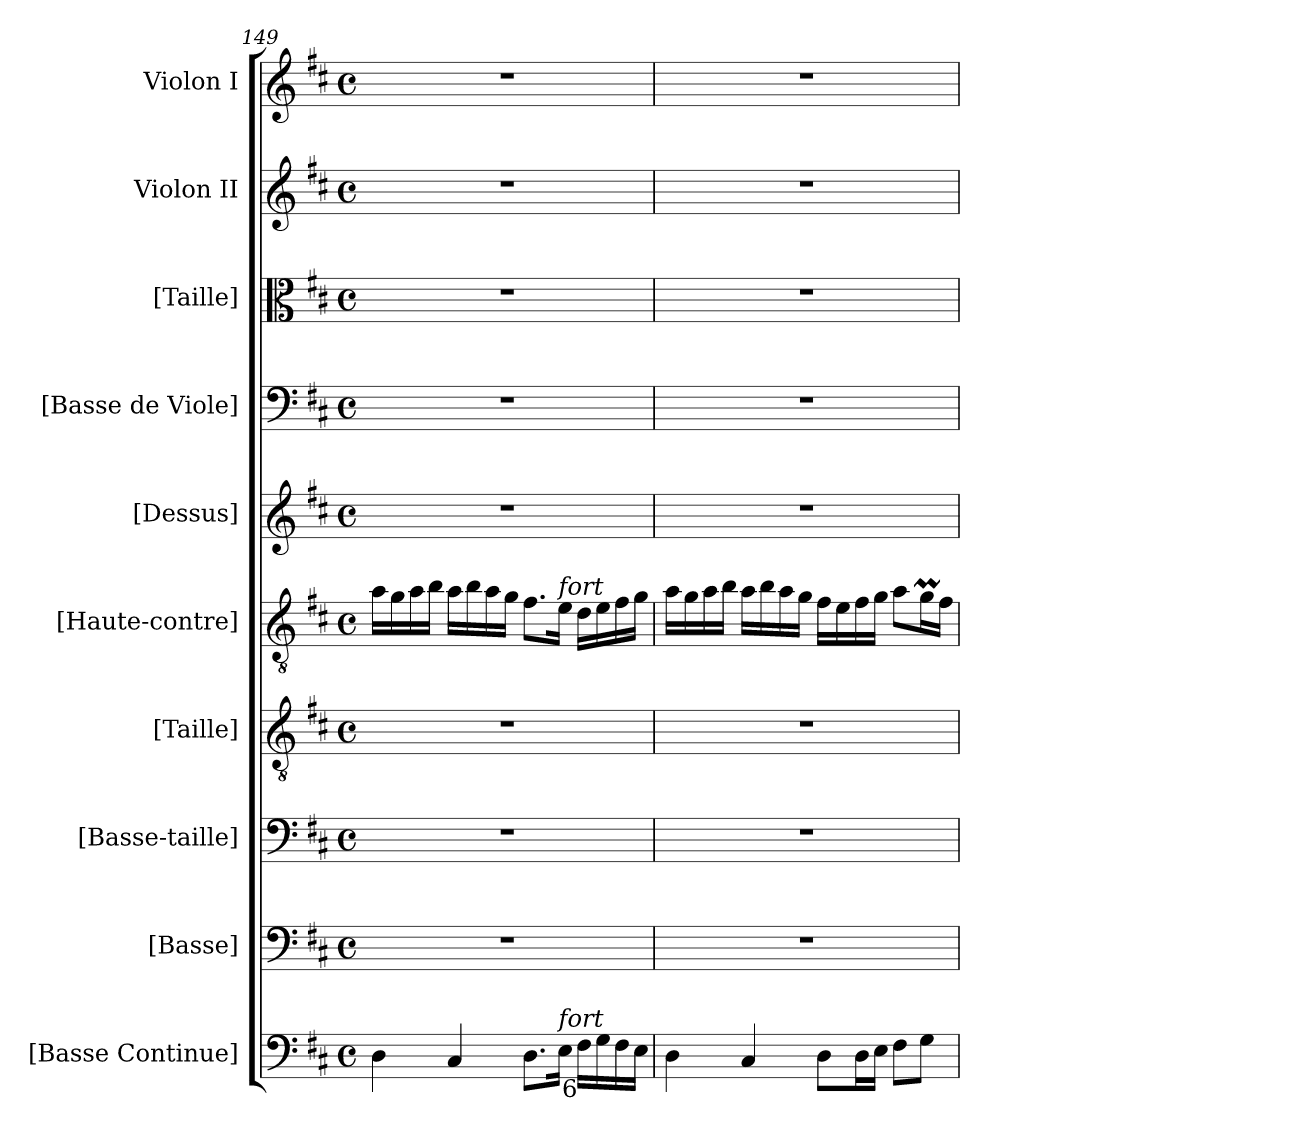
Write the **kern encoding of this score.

**kern	**kern	**kern	**kern	**kern	**kern	**kern	**kern	**kern	**kern
*part10	*part9	*part8	*part7	*part6	*part5	*part4	*part3	*part2	*part1
*staff10	*staff9	*staff8	*staff7	*staff6	*staff5	*staff4	*staff3	*staff2	*staff1
*I"[Basse Continue]	*I"[Basse]	*I"[Basse-taille]	*I"[Taille]	*I"[Haute-contre]	*I"[Dessus]	*I"[Basse de Viole]	*I"[Taille]	*I"Violon II	*I"Violon I
*I'B.c.	*I'B.	*I'B.t.	*I'T.	*I'H.C.	*I'D.	*	*	*I'Vln. II	*I'Vln. I
*clefF4	*clefF4	*clefF4	*clefGv2	*clefGv2	*clefG2	*clefF4	*clefC3	*clefG2	*clefG2
*	*	*	*ITrd7c12	*ITrd7c12	*	*	*	*	*
*k[f#c#]	*k[f#c#]	*k[f#c#]	*k[f#c#]	*k[f#c#]	*k[f#c#]	*k[f#c#]	*k[f#c#]	*k[f#c#]	*k[f#c#]
*D:	*D:	*D:	*D:	*D:	*D:	*D:	*D:	*D:	*D:
*M4/4	*M4/4	*M4/4	*M4/4	*M4/4	*M4/4	*M4/4	*M4/4	*M4/4	*M4/4
*met(c)	*met(c)	*met(c)	*met(c)	*met(c)	*met(c)	*met(c)	*met(c)	*met(c)	*met(c)
=149	=149	=149	=149	=149	=149	=149	=149	=149	=149
4Di\	1r	1r	1r	16Ai\LL	1r	1r	1r	1r	1r
.	.	.	.	16Gi\	.	.	.	.	.
.	.	.	.	16Ai\	.	.	.	.	.
.	.	.	.	16Bi\JJ	.	.	.	.	.
4C#i/	.	.	.	16Ai\LL	.	.	.	.	.
.	.	.	.	16Bi\	.	.	.	.	.
.	.	.	.	16Ai\	.	.	.	.	.
.	.	.	.	16Gi\JJ	.	.	.	.	.
8.Di\L	.	.	.	8.F#i\L	.	.	.	.	.
!	!	!	!	!LO:TX:a:i:t=fort	!	!	!	!	!
!LO:TX:a:i:t=fort	!	!	!	!	!	!	!	!	!
16Ei\Jk	.	.	.	16Ei\Jk	.	.	.	.	.
!LO:TX:b:rj:t=6	!	!	!	!	!	!	!	!	!
16F#i\LL	.	.	.	16Di\LL	.	.	.	.	.
16Gi\	.	.	.	16Ei\	.	.	.	.	.
16F#i\	.	.	.	16F#i\	.	.	.	.	.
16Ei\JJ	.	.	.	16Gi\JJ	.	.	.	.	.
=150	=150	=150	=150	=150	=150	=150	=150	=150	=150
4Di\	1r	1r	1r	16Ai\LL	1r	1r	1r	1r	1r
.	.	.	.	16Gi\	.	.	.	.	.
.	.	.	.	16Ai\	.	.	.	.	.
.	.	.	.	16Bi\JJ	.	.	.	.	.
4C#i/	.	.	.	16Ai\LL	.	.	.	.	.
.	.	.	.	16Bi\	.	.	.	.	.
.	.	.	.	16Ai\	.	.	.	.	.
.	.	.	.	16Gi\JJ	.	.	.	.	.
8Di\L	.	.	.	16F#i\LL	.	.	.	.	.
.	.	.	.	16Ei\	.	.	.	.	.
16Di\L	.	.	.	16F#i\	.	.	.	.	.
16Ei\JJ	.	.	.	16Gi\JJ	.	.	.	.	.
8F#i\L	.	.	.	8Ai\L	.	.	.	.	.
8Gi\J	.	.	.	16GMi\L	.	.	.	.	.
.	.	.	.	16F#i\JJ	.	.	.	.	.
=	=	=	=	=	=	=	=	=	=
*-	*-	*-	*-	*-	*-	*-	*-	*-	*-
